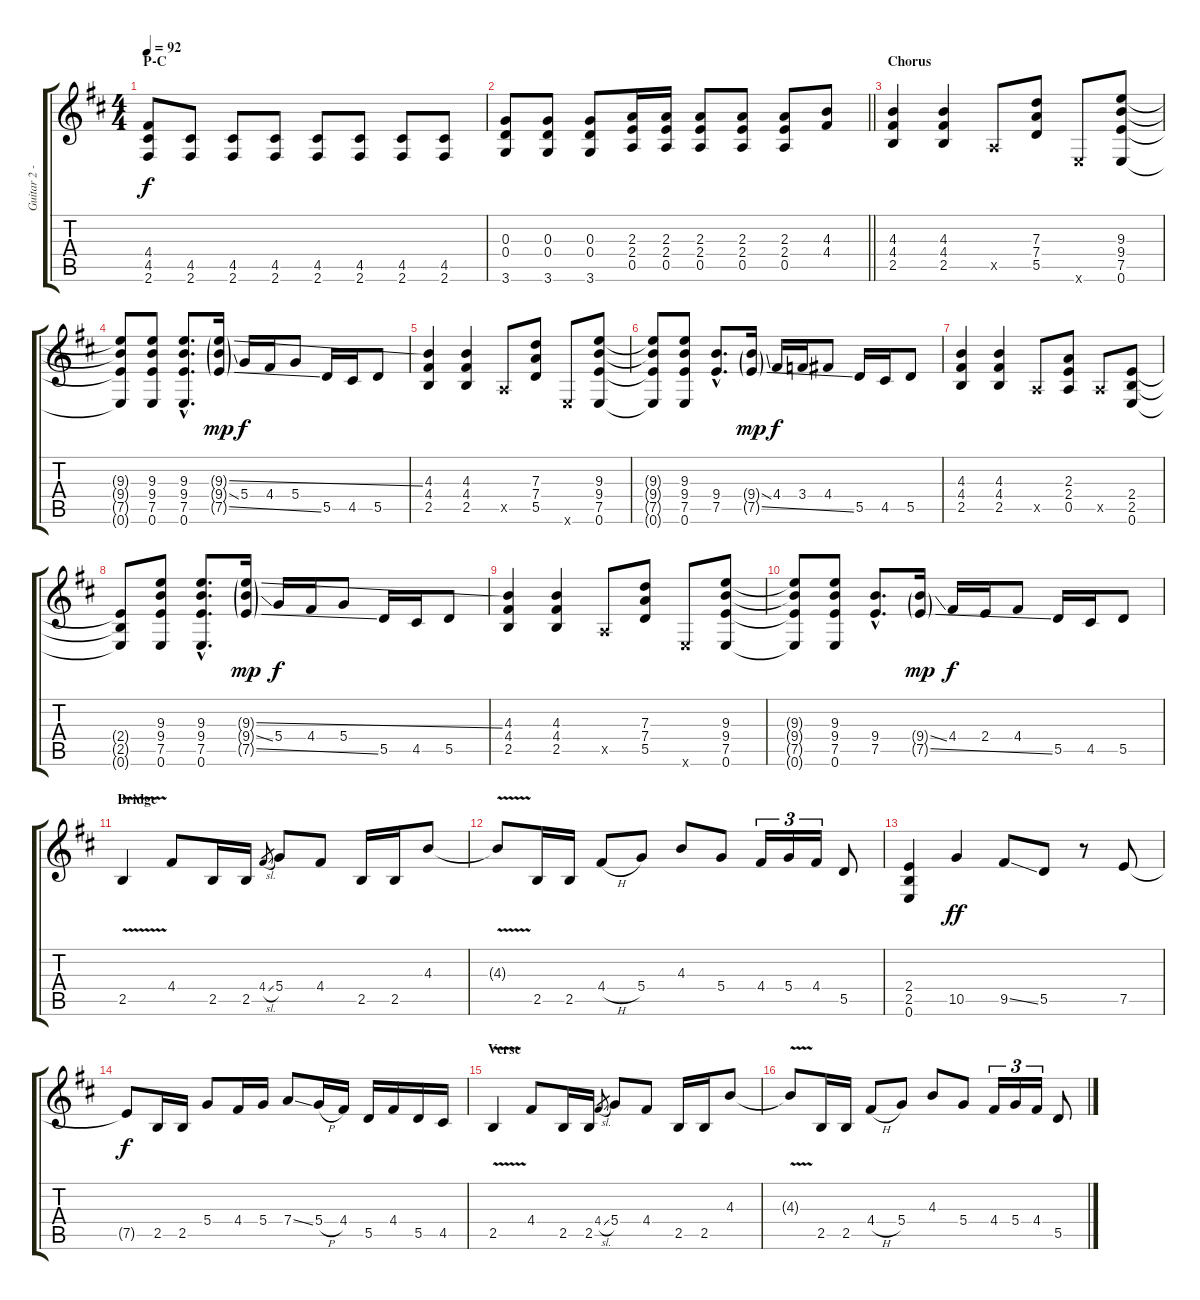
\track ("Guitar 2 - Chris Caffery" "Guitar 2 -") {instrument distortionguitar}
\staff {score tabs}
\tuning (E4 B3 G3 D3 A2 E2) {hide}
\ts (4 4)
\section ("" "P-C")
\tempo 92
\clef g2
\ks d
(4.4 4.5 2.6).8{dy f} (4.5 2.6).8 (4.5 2.6).8 (4.5 2.6).8 (4.5 2.6).8 (4.5 2.6).8 (4.5 2.6).8 (4.5 2.6).8 |
\barLineRight lightlight
(0.3 0.4 3.6).8 (0.3 0.4 3.6).8 (0.3 0.4 3.6).8 (2.3 2.4 0.5).16 (2.3 2.4 0.5).16 (2.3 2.4 0.5).8 (2.3 2.4 0.5).8 (2.3 2.4 0.5).8 (4.3 4.4).8 |
\section ("" "Chorus")
(4.3 4.4 2.5).4 (4.3 4.4 2.5).4 0.5{x}.8 (7.3 7.4 5.5).8 0.6{x}.8 (9.3 9.4 7.5 0.6).8 |
(9.3{t} 9.4{t} 7.5{t} 0.6{t}).8 (9.3 9.4 7.5 0.6).8 (9.3{hac} 9.4{hac} 7.5{hac} 0.6{hac}).8{d} (9.3{ss g} 9.4{ss g} 7.5{ss g}).16{dy mp} 5.4.16{dy f} 4.4.16 5.4.8 5.5.16 4.5.16 5.5.8 |
(4.3 4.4 2.5).4 (4.3 4.4 2.5).4 0.5{x}.8 (7.3 7.4 5.5).8 0.6{x}.8 (9.3 9.4 7.5 0.6).8 |
(9.3{t} 9.4{t} 7.5{t} 0.6{t}).8 (9.3 9.4 7.5 0.6).8 (9.4{hac} 7.5{hac}).8{d} (9.4{ss g} 7.5{ss g}).16{dy mp} 4.4.16{dy f} 3.4.16 4.4.8 5.5.16 4.5.16 5.5.8 |
(4.3 4.4 2.5).4 (4.3 4.4 2.5).4 0.5{x}.8 (2.3 2.4 0.5).8 0.5{x}.8 (2.4 2.5 0.6).8 |
(2.4{t} 2.5{t} 0.6{t}).8 (9.3 9.4 7.5 0.6).8 (9.3{hac} 9.4{hac} 7.5{hac} 0.6{hac}).8{d} (9.3{ss g} 9.4{ss g} 7.5{ss g}).16{dy mp} 5.4.16{dy f} 4.4.16 5.4.8 5.5.16 4.5.16 5.5.8 |
(4.3 4.4 2.5).4 (4.3 4.4 2.5).4 0.5{x}.8 (7.3 7.4 5.5).8 0.6{x}.8 (9.3 9.4 7.5 0.6).8 |
(9.3{t} 9.4{t} 7.5{t} 0.6{t}).8 (9.3 9.4 7.5 0.6).8 (9.4{hac} 7.5{hac}).8{d} (9.4{ss g} 7.5{ss g}).16{dy mp} 4.4.16{dy f} 2.4.16 4.4.8 5.5.16 4.5.16 5.5.8 |
\section ("" "Bridge")
2.5{v}.4 4.4.8 2.5.16 2.5.16 4.4{sl}.8{gr} 5.4.8 4.4.8 2.5.16 2.5.16 4.3.8 |
4.3{v t}.8 2.5.16 2.5.16 4.4{h}.8 5.4.8 4.3.8 5.4.8 4.4.16{tu (3 2)} 5.4.16{tu (3 2)} 4.4.16{tu (3 2)} 5.5.8 |
(2.4 2.5 0.6).4 10.5.4{dy ff} 9.5{ss}.8 5.5.8 r.8 7.5.8 |
7.5{t}.8{dy f} 2.5.16 2.5.16 5.4.8 4.4.16 5.4.16 7.4{ss}.8 5.4{h}.16 4.4.16 5.5.16 4.4.16 5.5.16 4.5.16 |
\section ("" "Verse")
2.5{v}.4 4.4.8 2.5.16 2.5.16 4.4{sl}.8{gr} 5.4.8 4.4.8 2.5.16 2.5.16 4.3.8 |
4.3{v t}.8 2.5.16 2.5.16 4.4{h}.8 5.4.8 4.3.8 5.4.8 4.4.16{tu (3 2)} 5.4.16{tu (3 2)} 4.4.16{tu (3 2)} 5.5.8
